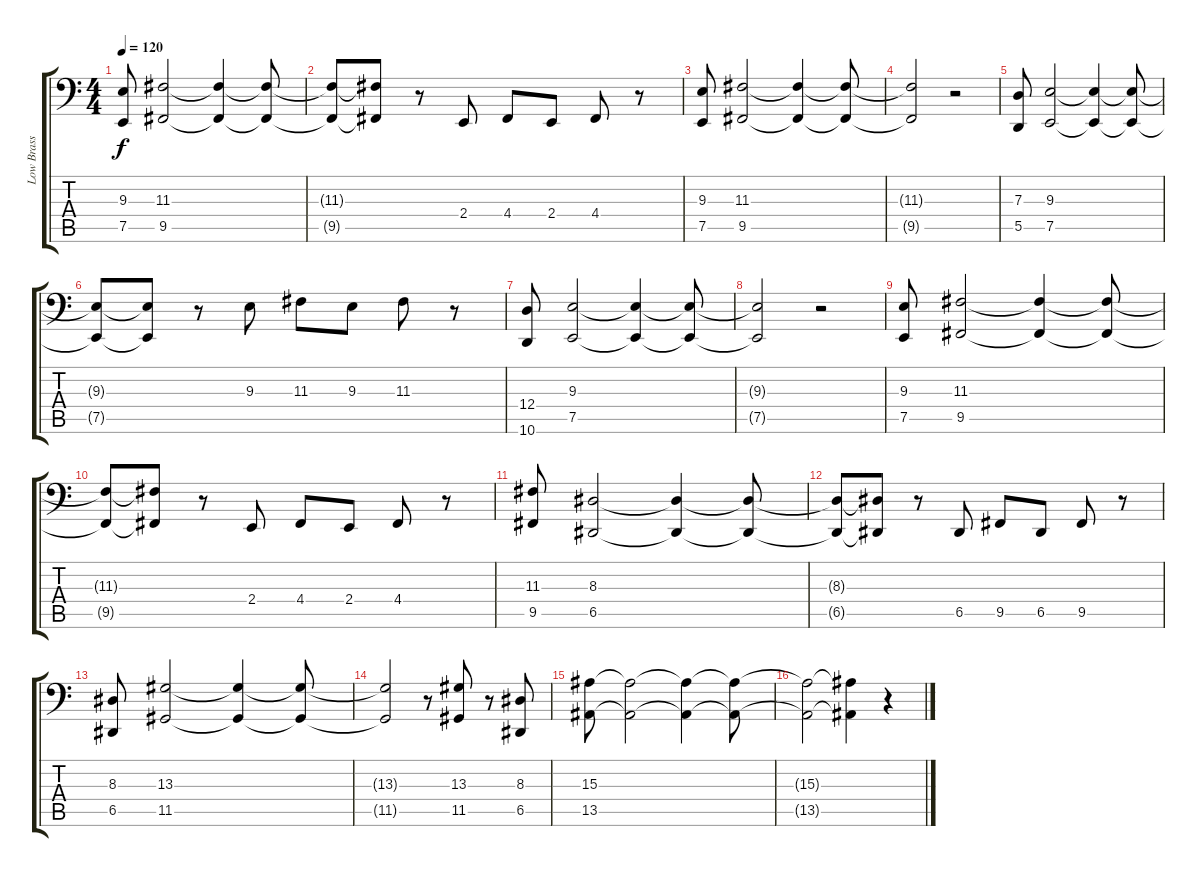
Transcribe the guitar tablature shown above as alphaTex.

\track ("Low Brass" "Low Brass") {instrument synthbrass2}
\staff {score tabs}
\tuning (E3 B2 G2 D2 A1 E1) {hide}
\ts (4 4)
\tempo 120
\clef f4
\ks c
(9.3 7.5).8{dy f} (11.3 9.5).2 (11.3{t} 9.5{t}).4 (11.3{t} 9.5{t}).8 |
(11.3{t} 9.5{t}).8 (11.3{t} 9.5{t}).8 r.8 2.4.8 4.4.8 2.4.8 4.4.8 r.8 |
(9.3 7.5).8 (11.3 9.5).2 (11.3{t} 9.5{t}).4 (11.3{t} 9.5{t}).8 |
(11.3{t} 9.5{t}).2 r.2 |
(7.3 5.5).8 (9.3 7.5).2 (9.3{t} 7.5{t}).4 (9.3{t} 7.5{t}).8 |
(9.3{t} 7.5{t}).8 (9.3{t} 7.5{t}).8 r.8 9.3.8 11.3.8 9.3.8 11.3.8 r.8 |
(12.4 10.6).8 (9.3 7.5).2 (9.3{t} 7.5{t}).4 (9.3{t} 7.5{t}).8 |
(9.3{t} 7.5{t}).2 r.2 |
(9.3 7.5).8 (11.3 9.5).2 (11.3{t} 9.5{t}).4 (11.3{t} 9.5{t}).8 |
(11.3{t} 9.5{t}).8 (11.3{t} 9.5{t}).8 r.8 2.4.8 4.4.8 2.4.8 4.4.8 r.8 |
(11.3 9.5).8 (8.3 6.5).2 (8.3{t} 6.5{t}).4 (8.3{t} 6.5{t}).8 |
(8.3{t} 6.5{t}).8 (8.3{t} 6.5{t}).8 r.8 6.5.8 9.5.8 6.5.8 9.5.8 r.8 |
(8.3 6.5).8 (13.3 11.5).2 (13.3{t} 11.5{t}).4 (13.3{t} 11.5{t}).8 |
(13.3{t} 11.5{t}).2 r.8 (13.3 11.5).8 r.8 (8.3 6.5).8 |
(15.3 13.5).8 (15.3{t} 13.5{t}).2 (15.3{t} 13.5{t}).4 (15.3{t} 13.5{t}).8 |
(15.3{t} 13.5{t}).2 (15.3{t} 13.5{t}).4 r.4
